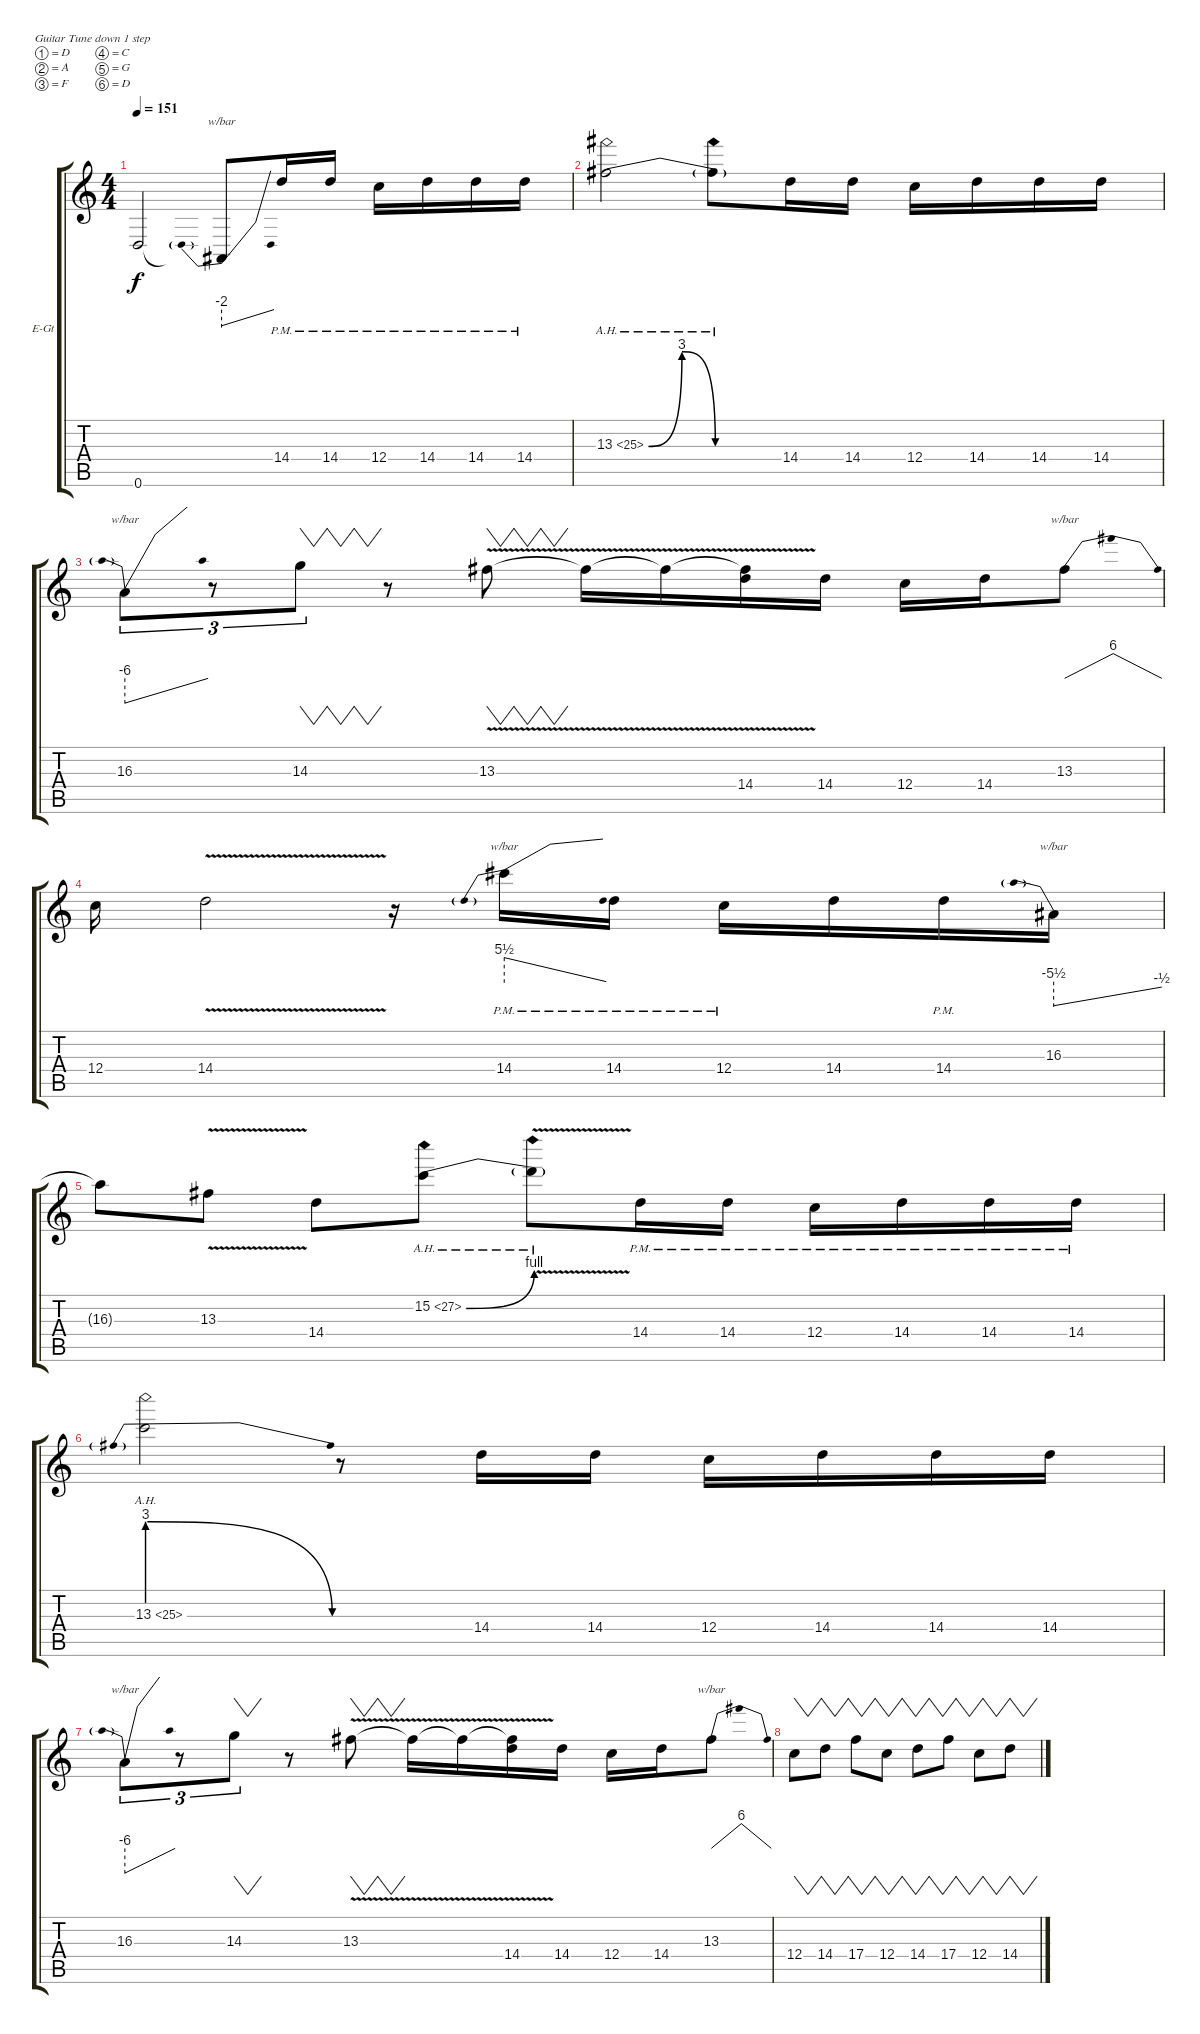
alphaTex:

\bracketExtendMode groupsimilarinstruments
\firstSystemTrackNameOrientation horizontal
\otherSystemsTrackNameOrientation horizontal
\track ("Гитара 1" "E-Gt") {instrument distortionguitar}
\staff {score tabs}
\tuning (D4 A3 F3 C3 G2 D2)
\ts (4 4)
\tempo 151
\clef g2
\ks c
0.6.2{dy f} 0.6{t}.8{tbe (predivedive default 0 -8 60 0)} 14.4{pm}.16 14.4{pm}.16 12.4{pm}.16 14.4{pm}.16 14.4{pm}.16 14.4{pm}.16 |
13.3{be (bendrelease 0 0 30 12 30 12 60 0) ah 12}.2 13.3{be (hold 0 0 60 0) ah 12 t}.8 14.4.16 14.4.16 12.4.16 14.4.16 14.4.16 14.4.16 |
16.3.8{tu (3 2) tbe (predivedive default 0 -24 60 0)} r.8{tu (3 2)} 14.3.8{vw tu (3 2)} r.8 13.3{v}.8{vw} 13.3{v t}.16 13.3{v t}.16 (13.3{v t} 14.4).16 14.4.16 12.4.16 14.4.16 13.3.8{tbe (dip default 0 0 30 24 60 0)} |
12.4.16 14.4{v}.2 r.16 14.4{pm}.16{tbe (predivedive default 0 22 60 0)} 14.4{pm}.16 12.4{pm}.16 14.4.16 14.4{pm}.16 16.3.16{tbe (predivedive default 0 -22 60 -2)} |
16.3{t}.8 13.3{v}.8 14.4.8 15.2{be (bend 0 0 60 4) ah 12}.8 15.2{ah 12 v t}.8 14.4{pm}.16 14.4{pm}.16 12.4{pm}.16 14.4{pm}.16 14.4{pm}.16 14.4{pm}.16 |
13.3{be (prebendrelease 0 12 60 0) ah 12}.2 r.8 14.4.16 14.4.16 12.4.16 14.4.16 14.4.16 14.4.16 |
16.3.8{tu (3 2) tbe (predivedive default 0 -24 60 0)} r.8{tu (3 2)} 14.3.8{vw tu (3 2)} r.8 13.3{v}.8{vw} 13.3{v t}.16 13.3{v t}.16 (13.3{v t} 14.4).16 14.4.16 12.4.16 14.4.16 13.3.8{tbe (dip default 0 0 30 24 60 0)} |
12.4.8{vw} 14.4.8{vw} 17.4.8{vw} 12.4.8{vw} 14.4.8{vw} 17.4.8{vw} 12.4.8{vw} 14.4.8{vw}
